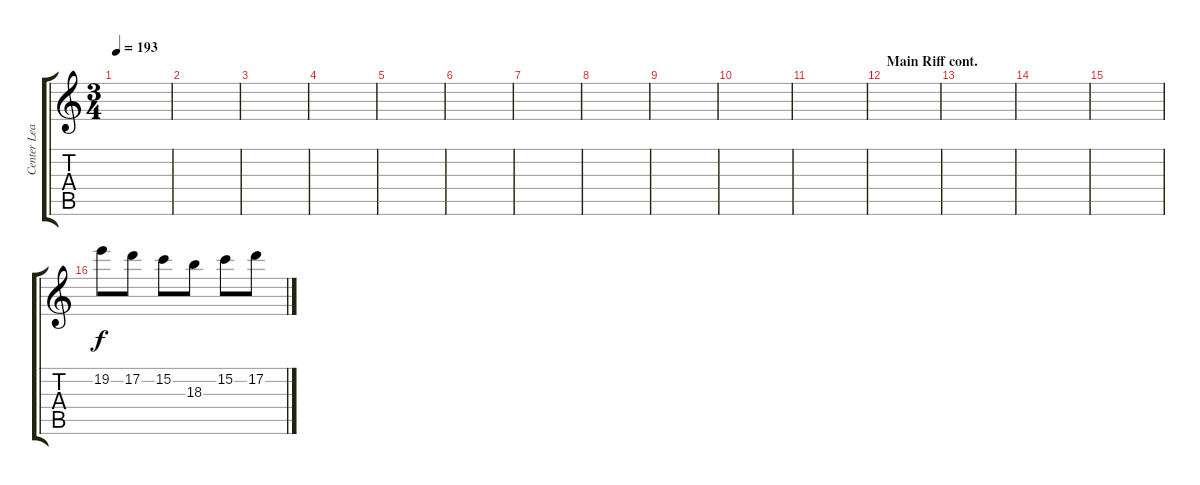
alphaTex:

\track ("Center Lead 2" "Center Lea") {instrument distortionguitar}
\staff {score tabs}
\tuning (D4 A3 F3 C3 G2 C2) {hide}
\ts (3 4)
\tempo 193
\clef g2
\ks c
|
|
|
|
|
|
|
|
|
|
|
\section ("" "Main Riff cont.")
|
|
|
|
19.2.8 17.2.8 15.2.8 18.3.8 15.2.8 17.2.8
